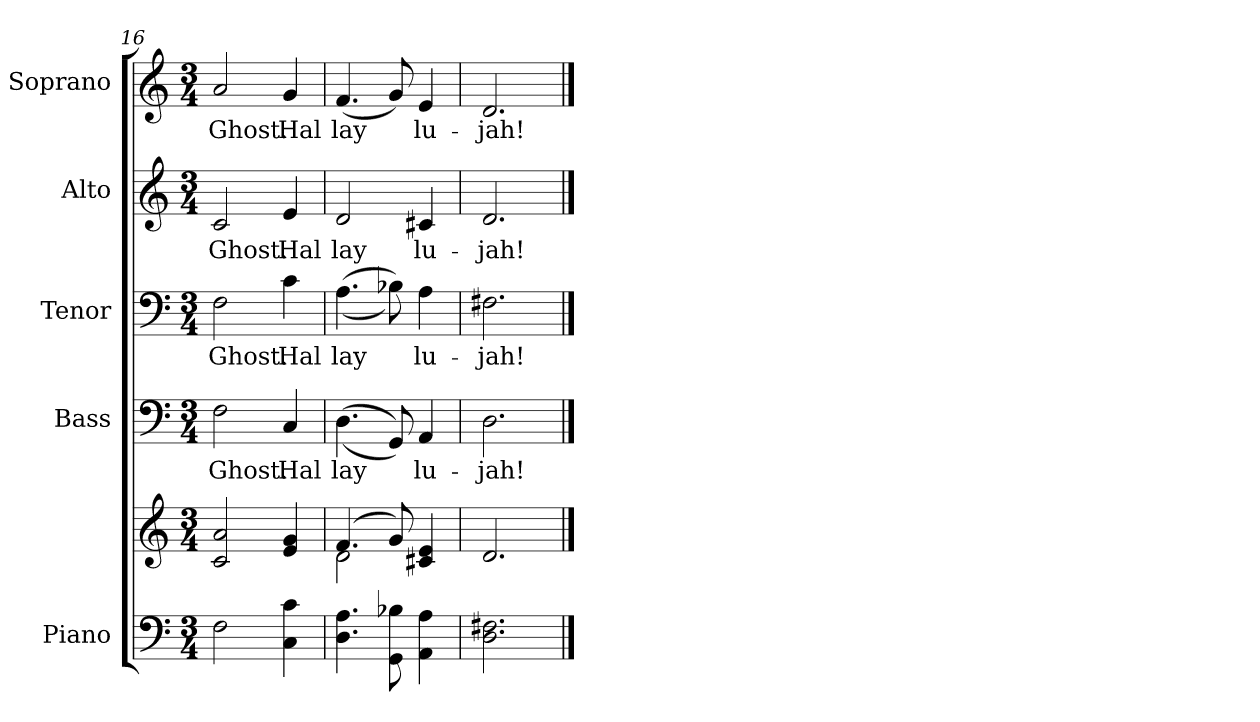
**kern	**kern	**kern	**text	**kern	**text	**kern	**text	**kern	**text
*part5	*part5	*part4	*part4	*part3	*part3	*part2	*part2	*part1	*part1
*staff6	*staff5	*staff4	*staff4	*staff3	*staff3	*staff2	*staff2	*staff1	*staff1
*I"Piano	*	*I"Bass	*	*I"Tenor	*	*I"Alto	*	*I"Soprano	*
*I'Pno.	*	*I'B.	*	*I'T.	*	*I'A.	*	*I'S.	*
!!LO:PB:g=z
*clefF4	*clefG2	*clefF4	*	*clefF4	*	*clefG2	*	*clefG2	*
*k[]	*k[]	*k[]	*	*k[]	*	*k[]	*	*k[]	*
*C:	*C:	*C:	*	*C:	*	*C:	*	*C:	*
*M3/4	*M3/4	*M3/4	*	*M3/4	*	*M3/4	*	*M3/4	*
=16	=16	=16	=16	=16	=16	=16	=16	=16	=16
!	!	!	!LO:LY:b:color=#000000	!	!	!	!	!	!
!	!	!	!	!	!LO:LY:b:color=#000000	!	!	!	!
!	!	!	!	!	!	!	!LO:LY:b:color=#000000	!	!
!	!	!	!	!	!	!	!	!	!LO:LY:b:color=#000000
2Fi\	2ci/ 2ai	2Fi\	Ghost.	2Fi\	Ghost.	2ci/	Ghost.	2ai/	Ghost.
!	!	!	!LO:LY:b:color=#000000	!	!	!	!	!	!
!	!	!	!	!	!LO:LY:b:color=#000000	!	!	!	!
!	!	!	!	!	!	!	!LO:LY:b:color=#000000	!	!
!	!	!	!	!	!	!	!	!	!LO:LY:b:color=#000000
4Ci\ 4ci	4ei/ 4gi	4Ci/	Hal	4ci\	Hal	4ei/	Hal	4gi/	Hal
=17	=17	=17	=17	=17	=17	=17	=17	=17	=17
*	*^	*	*	*	*	*	*	*	*
!	!	!	!	!LO:LY:b:color=#000000	!	!	!	!	!	!
!	!	!	!	!	!	!LO:LY:b:color=#000000	!	!	!	!
!	!	!	!	!	!	!	!	!LO:LY:b:color=#000000	!	!
!	!	!	!	!	!	!	!	!	!	!LO:LY:b:color=#000000
4.Di\ 4.Ai	(4.fi/	2di\	((4.Di\	lay	((4.Ai\	lay	2di/	lay	(4.fi/	lay
8GGi\ 8B-Xi	8gi/)	.	8GGi/))	.	8B-Xi\))	.	.	.	8gi/)	.
!	!	!	!	!LO:LY:b:color=#000000	!	!	!	!	!	!
!	!	!	!	!	!	!LO:LY:b:color=#000000	!	!	!	!
!	!	!	!	!	!	!	!	!LO:LY:b:color=#000000	!	!
!	!	!	!	!	!	!	!	!	!	!LO:LY:b:color=#000000
4AAi\ 4Ai	4c#Xi/ 4ei	4ryy	4AAi/	lu-	4Ai\	lu-	4c#Xi/	lu-	4ei/	lu-
*	*v	*v	*	*	*	*	*	*	*	*
=18	=18	=18	=18	=18	=18	=18	=18	=18	=18
*	*^	*	*	*	*	*	*	*	*
!	!	!	!	!LO:LY:b:color=#000000	!	!	!	!	!	!
*	*v	*v	*	*	*	*	*	*	*	*
*	*^	*	*	*	*	*	*	*	*
!	!	!	!	!	!	!LO:LY:b:color=#000000	!	!	!	!
*	*v	*v	*	*	*	*	*	*	*	*
*	*^	*	*	*	*	*	*	*	*
!	!	!	!	!	!	!	!	!LO:LY:b:color=#000000	!	!
*	*v	*v	*	*	*	*	*	*	*	*
*	*^	*	*	*	*	*	*	*	*
!	!	!	!	!	!	!	!	!	!	!LO:LY:b:color=#000000
*	*v	*v	*	*	*	*	*	*	*	*
2.Di\ 2.F#Xi	2.di/	2.Di\	-jah!	2.F#Xi\	-jah!	2.di/	-jah!	2.di/	-jah!
==	==	==	==	==	==	==	==	==	==
*-	*-	*-	*-	*-	*-	*-	*-	*-	*-
